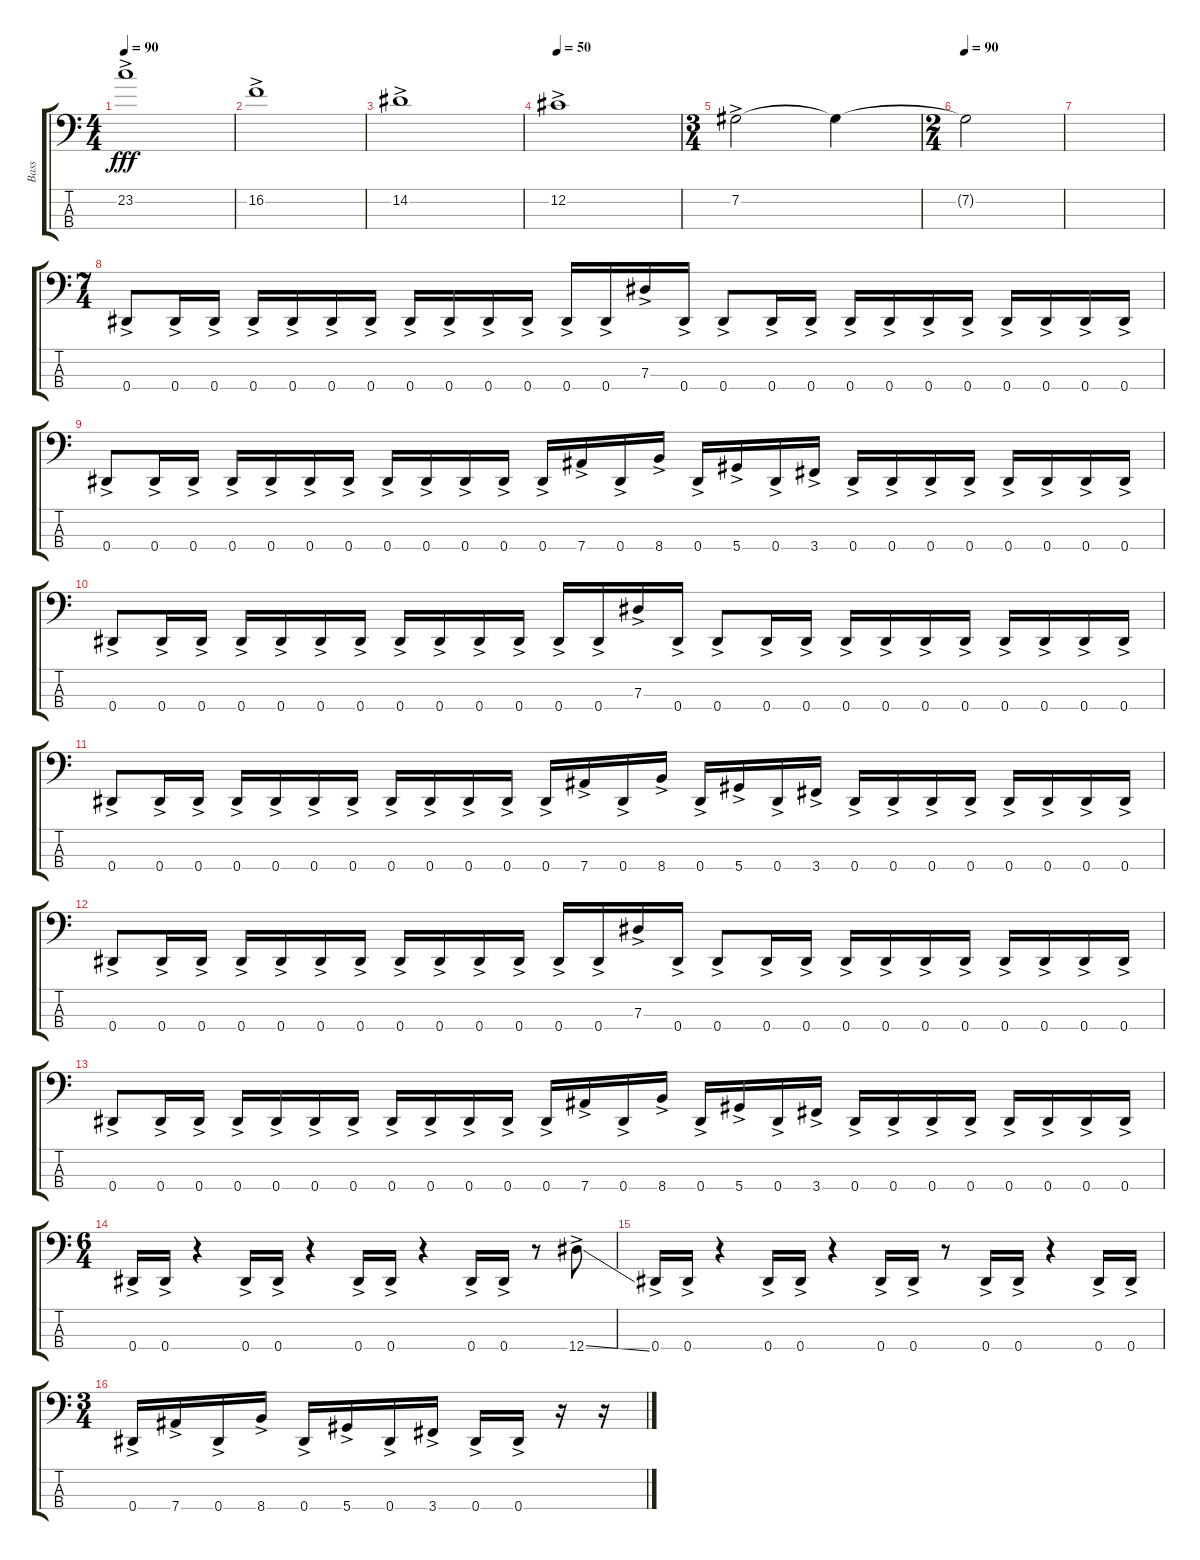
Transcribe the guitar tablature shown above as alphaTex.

\track ("Bass" "Bass") {instrument electricbassfinger}
\staff {score tabs}
\tuning (Gb2 Db2 Ab1 Eb1) {hide}
\ts (4 4)
\tempo 90
\clef f4
\ks c
23.2{ac}.1{dy fff} |
16.2{ac}.1 |
14.2{ac}.1 |
\tempo 50
12.2{ac}.1 |
\ts (3 4)
7.2{ac}.2{volume 0} 7.2{t}.4 |
\ts (2 4)
\tempo 90
7.2{t}.2 |
|
\ts (7 4)
0.4{ac}.8{volume 16} 0.4{ac}.16 0.4{ac}.16 0.4{ac}.16 0.4{ac}.16 0.4{ac}.16 0.4{ac}.16 0.4{ac}.16 0.4{ac}.16 0.4{ac}.16 0.4{ac}.16 0.4{ac}.16 0.4{ac}.16 7.3{ac}.16 0.4{ac}.16 0.4{ac}.8 0.4{ac}.16 0.4{ac}.16 0.4{ac}.16 0.4{ac}.16 0.4{ac}.16 0.4{ac}.16 0.4{ac}.16 0.4{ac}.16 0.4{ac}.16 0.4{ac}.16 |
0.4{ac}.8 0.4{ac}.16 0.4{ac}.16 0.4{ac}.16 0.4{ac}.16 0.4{ac}.16 0.4{ac}.16 0.4{ac}.16 0.4{ac}.16 0.4{ac}.16 0.4{ac}.16 0.4{ac}.16 7.4{ac}.16 0.4{ac}.16 8.4{ac}.16 0.4{ac}.16 5.4{ac}.16 0.4{ac}.16 3.4{ac}.16 0.4{ac}.16 0.4{ac}.16 0.4{ac}.16 0.4{ac}.16 0.4{ac}.16 0.4{ac}.16 0.4{ac}.16 0.4{ac}.16 |
0.4{ac}.8 0.4{ac}.16 0.4{ac}.16 0.4{ac}.16 0.4{ac}.16 0.4{ac}.16 0.4{ac}.16 0.4{ac}.16 0.4{ac}.16 0.4{ac}.16 0.4{ac}.16 0.4{ac}.16 0.4{ac}.16 7.3{ac}.16 0.4{ac}.16 0.4{ac}.8 0.4{ac}.16 0.4{ac}.16 0.4{ac}.16 0.4{ac}.16 0.4{ac}.16 0.4{ac}.16 0.4{ac}.16 0.4{ac}.16 0.4{ac}.16 0.4{ac}.16 |
0.4{ac}.8 0.4{ac}.16 0.4{ac}.16 0.4{ac}.16 0.4{ac}.16 0.4{ac}.16 0.4{ac}.16 0.4{ac}.16 0.4{ac}.16 0.4{ac}.16 0.4{ac}.16 0.4{ac}.16 7.4{ac}.16 0.4{ac}.16 8.4{ac}.16 0.4{ac}.16 5.4{ac}.16 0.4{ac}.16 3.4{ac}.16 0.4{ac}.16 0.4{ac}.16 0.4{ac}.16 0.4{ac}.16 0.4{ac}.16 0.4{ac}.16 0.4{ac}.16 0.4{ac}.16 |
0.4{ac}.8 0.4{ac}.16 0.4{ac}.16 0.4{ac}.16 0.4{ac}.16 0.4{ac}.16 0.4{ac}.16 0.4{ac}.16 0.4{ac}.16 0.4{ac}.16 0.4{ac}.16 0.4{ac}.16 0.4{ac}.16 7.3{ac}.16 0.4{ac}.16 0.4{ac}.8 0.4{ac}.16 0.4{ac}.16 0.4{ac}.16 0.4{ac}.16 0.4{ac}.16 0.4{ac}.16 0.4{ac}.16 0.4{ac}.16 0.4{ac}.16 0.4{ac}.16 |
0.4{ac}.8 0.4{ac}.16 0.4{ac}.16 0.4{ac}.16 0.4{ac}.16 0.4{ac}.16 0.4{ac}.16 0.4{ac}.16 0.4{ac}.16 0.4{ac}.16 0.4{ac}.16 0.4{ac}.16 7.4{ac}.16 0.4{ac}.16 8.4{ac}.16 0.4{ac}.16 5.4{ac}.16 0.4{ac}.16 3.4{ac}.16 0.4{ac}.16 0.4{ac}.16 0.4{ac}.16 0.4{ac}.16 0.4{ac}.16 0.4{ac}.16 0.4{ac}.16 0.4{ac}.16 |
\ts (6 4)
0.4{ac}.16 0.4{ac}.16 r.4 0.4{ac}.16 0.4{ac}.16 r.4 0.4{ac}.16 0.4{ac}.16 r.4 0.4{ac}.16 0.4{ac}.16 r.8 12.4{ss ac}.8 |
0.4{ac}.16 0.4{ac}.16 r.4 0.4{ac}.16 0.4{ac}.16 r.4 0.4{ac}.16 0.4{ac}.16 r.8 0.4{ac}.16 0.4{ac}.16 r.4 0.4{ac}.16 0.4{ac}.16 |
\ts (3 4)
0.4{ac}.16 7.4{ac}.16 0.4{ac}.16 8.4{ac}.16 0.4{ac}.16 5.4{ac}.16 0.4{ac}.16 3.4{ac}.16 0.4{ac}.16 0.4{ac}.16 r.16 r.16
